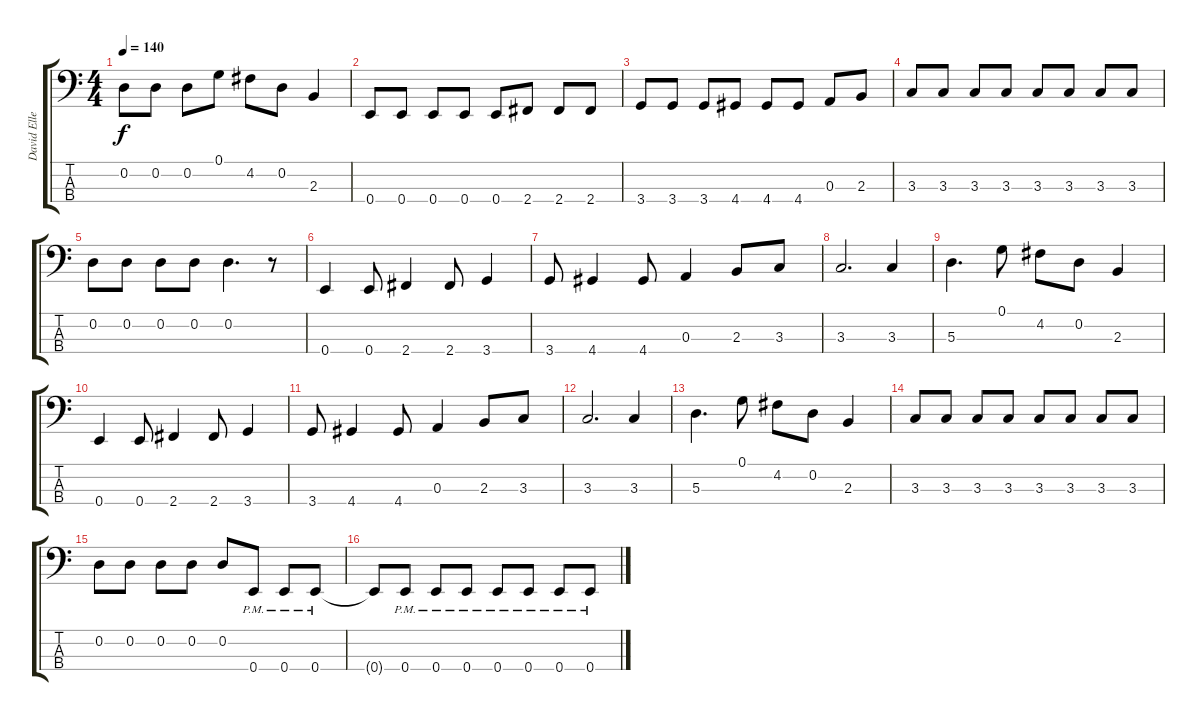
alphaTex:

\track ("David Ellefson (Bass)" "David Elle") {instrument electricbasspick}
\staff {score tabs}
\tuning (G2 D2 A1 E1) {hide}
\ts (4 4)
\tempo 140
\clef f4
\ks c
0.2.8{dy f} 0.2.8 0.2.8 0.1.8 4.2.8 0.2.8 2.3.4 |
0.4.8 0.4.8 0.4.8 0.4.8 0.4.8 2.4.8 2.4.8 2.4.8 |
3.4.8 3.4.8 3.4.8 4.4.8 4.4.8 4.4.8 0.3.8 2.3.8 |
3.3.8 3.3.8 3.3.8 3.3.8 3.3.8 3.3.8 3.3.8 3.3.8 |
0.2.8 0.2.8 0.2.8 0.2.8 0.2.4{d} r.8 |
0.4.4 0.4.8 2.4.4 2.4.8 3.4.4 |
3.4.8 4.4.4 4.4.8 0.3.4 2.3.8 3.3.8 |
3.3.2{d} 3.3.4 |
5.3.4{d} 0.1.8 4.2.8 0.2.8 2.3.4 |
0.4.4 0.4.8 2.4.4 2.4.8 3.4.4 |
3.4.8 4.4.4 4.4.8 0.3.4 2.3.8 3.3.8 |
3.3.2{d} 3.3.4 |
5.3.4{d} 0.1.8 4.2.8 0.2.8 2.3.4 |
3.3.8 3.3.8 3.3.8 3.3.8 3.3.8 3.3.8 3.3.8 3.3.8 |
0.2.8 0.2.8 0.2.8 0.2.8 0.2.8 0.4{pm}.8 0.4{pm}.8 0.4{pm}.8 |
0.4{t}.8 0.4{pm}.8 0.4{pm}.8 0.4{pm}.8 0.4{pm}.8 0.4{pm}.8 0.4{pm}.8 0.4{pm}.8
